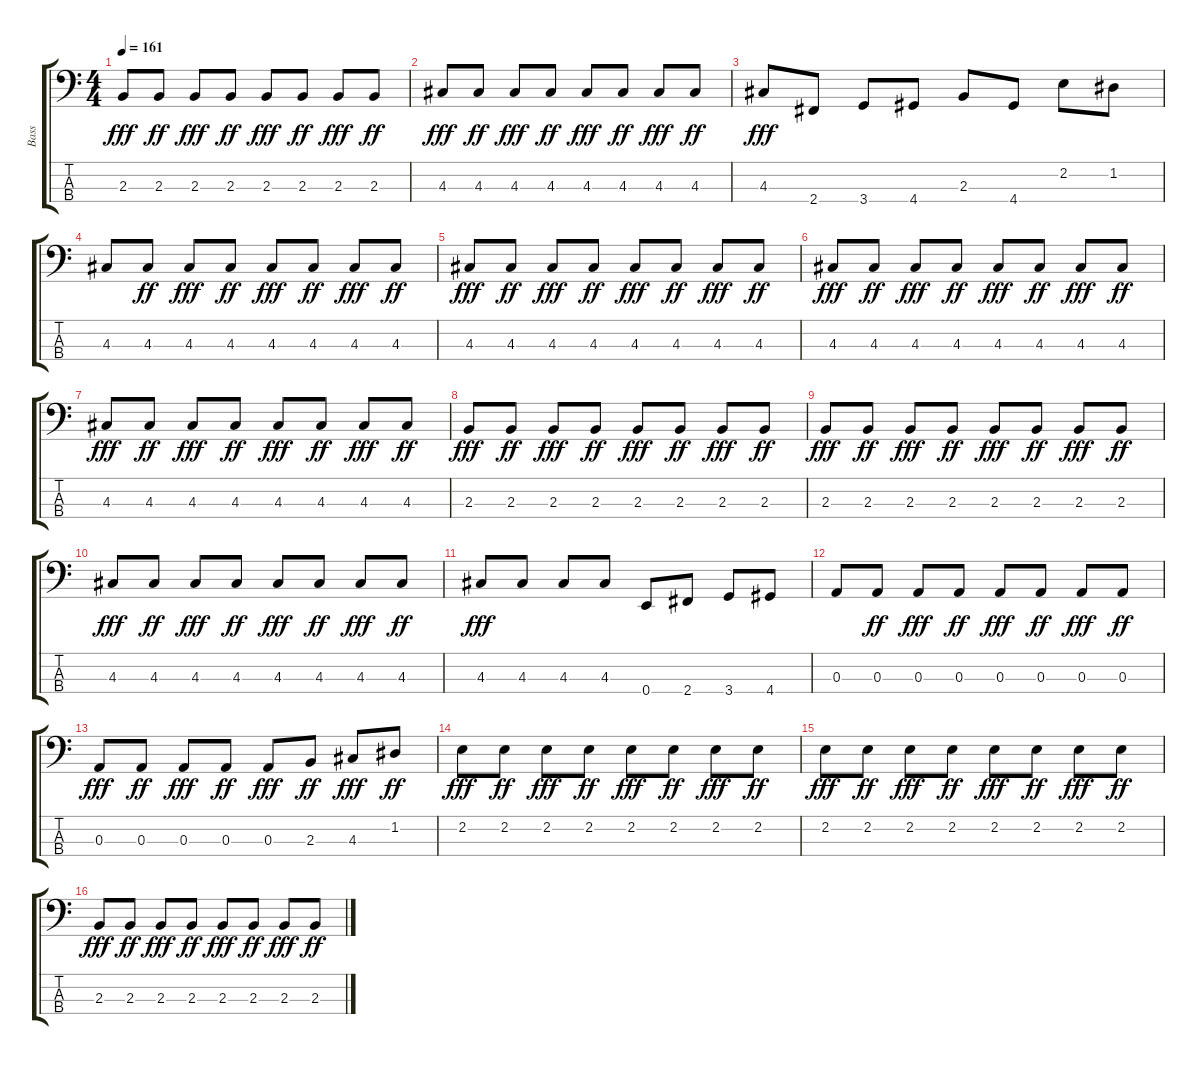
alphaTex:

\track ("Bass" "Bass") {instrument electricbasspick}
\staff {score tabs}
\tuning (G2 D2 A1 E1) {hide}
\ts (4 4)
\tempo 161
\clef f4
\ks c
2.3.8{dy fff} 2.3.8{dy ff} 2.3.8{dy fff} 2.3.8{dy ff} 2.3.8{dy fff} 2.3.8{dy ff} 2.3.8{dy fff} 2.3.8{dy ff} |
4.3.8{dy fff} 4.3.8{dy ff} 4.3.8{dy fff} 4.3.8{dy ff} 4.3.8{dy fff} 4.3.8{dy ff} 4.3.8{dy fff} 4.3.8{dy ff} |
4.3.8{dy fff} 2.4.8 3.4.8 4.4.8 2.3.8 4.4.8 2.2.8 1.2.8 |
4.3.8 4.3.8{dy ff} 4.3.8{dy fff} 4.3.8{dy ff} 4.3.8{dy fff} 4.3.8{dy ff} 4.3.8{dy fff} 4.3.8{dy ff} |
4.3.8{dy fff} 4.3.8{dy ff} 4.3.8{dy fff} 4.3.8{dy ff} 4.3.8{dy fff} 4.3.8{dy ff} 4.3.8{dy fff} 4.3.8{dy ff} |
4.3.8{dy fff} 4.3.8{dy ff} 4.3.8{dy fff} 4.3.8{dy ff} 4.3.8{dy fff} 4.3.8{dy ff} 4.3.8{dy fff} 4.3.8{dy ff} |
4.3.8{dy fff} 4.3.8{dy ff} 4.3.8{dy fff} 4.3.8{dy ff} 4.3.8{dy fff} 4.3.8{dy ff} 4.3.8{dy fff} 4.3.8{dy ff} |
2.3.8{dy fff} 2.3.8{dy ff} 2.3.8{dy fff} 2.3.8{dy ff} 2.3.8{dy fff} 2.3.8{dy ff} 2.3.8{dy fff} 2.3.8{dy ff} |
2.3.8{dy fff} 2.3.8{dy ff} 2.3.8{dy fff} 2.3.8{dy ff} 2.3.8{dy fff} 2.3.8{dy ff} 2.3.8{dy fff} 2.3.8{dy ff} |
4.3.8{dy fff} 4.3.8{dy ff} 4.3.8{dy fff} 4.3.8{dy ff} 4.3.8{dy fff} 4.3.8{dy ff} 4.3.8{dy fff} 4.3.8{dy ff} |
4.3.8{dy fff} 4.3.8 4.3.8 4.3.8 0.4.8 2.4.8 3.4.8 4.4.8 |
0.3.8 0.3.8{dy ff} 0.3.8{dy fff} 0.3.8{dy ff} 0.3.8{dy fff} 0.3.8{dy ff} 0.3.8{dy fff} 0.3.8{dy ff} |
0.3.8{dy fff} 0.3.8{dy ff} 0.3.8{dy fff} 0.3.8{dy ff} 0.3.8{dy fff} 2.3.8{dy ff} 4.3.8{dy fff} 1.2.8{dy ff} |
2.2.8{dy fff} 2.2.8{dy ff} 2.2.8{dy fff} 2.2.8{dy ff} 2.2.8{dy fff} 2.2.8{dy ff} 2.2.8{dy fff} 2.2.8{dy ff} |
2.2.8{dy fff} 2.2.8{dy ff} 2.2.8{dy fff} 2.2.8{dy ff} 2.2.8{dy fff} 2.2.8{dy ff} 2.2.8{dy fff} 2.2.8{dy ff} |
2.3.8{dy fff} 2.3.8{dy ff} 2.3.8{dy fff} 2.3.8{dy ff} 2.3.8{dy fff} 2.3.8{dy ff} 2.3.8{dy fff} 2.3.8{dy ff}
